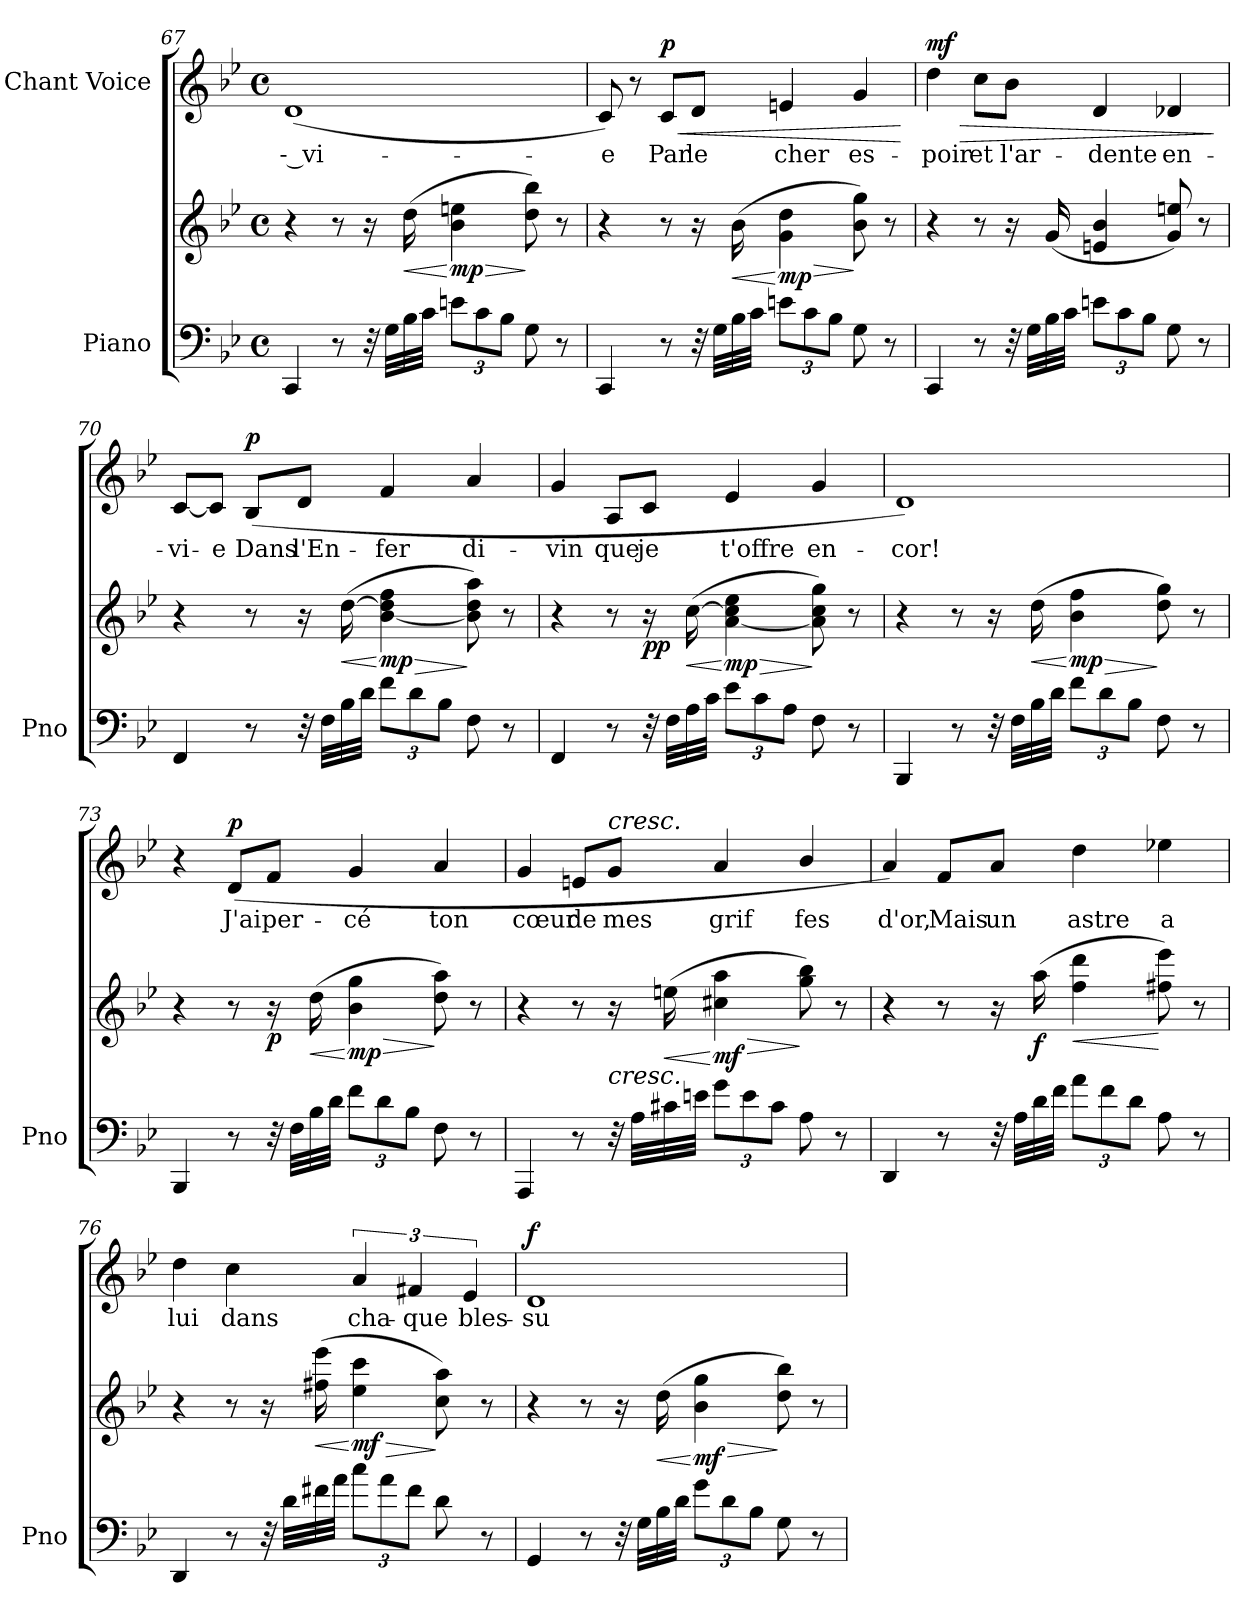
**kern	**kern	**dynam	**kern	**text	**dynam
*part2	*part2	*part2	*part1	*part1	*part1
*staff3	*staff2	*staff2/3	*staff1	*staff1	*staff1
*I"Piano	*	*	*I"Chant Voice	*	*
*I'Pno	*	*	*	*	*
!!LO:LB:g=z
*clefF4	*clefG2	*	*clefG2	*	*
*k[b-e-]	*k[b-e-]	*	*k[b-e-]	*	*
*M4/4	*M4/4	*	*M4/4	*	*
*met(c)	*met(c)	*	*met(c)	*	*
=67	=67	=67	=67	=67	=67
!	!	!	!	!LO:LY:b	!
4CC/	4r	.	(<1d	-- vi-	.
8r	8r	.	.	.	.
32r	16r	.	.	.	.
32G\LLL	.	.	.	.	.
!	!	!LO:HP:b	!	!	!
32B-\	(>16dd\	<	.	.	.
32c\JJJ	.	.	.	.	.
*Xbrackettup	*	*	*	*	*
!	!	!LO:HP:n=1:b	!	!	!
!	!	!LO:DY:n=1:b	!	!	!
12en\L	4b-\ 4een\	[ > mp	.	.	.
12c\	.	.	.	.	.
12B-\J	.	.	.	.	.
8G\	8dd\ 8bb-\)	]	.	.	.
8r	8r	.	.	.	.
=68	=68	=68	=68	=68	=68
!	!	!	!	!LO:LY:b	!
4CC/	4r	.	8c/)	-e	.
.	.	.	8r	.	.
!	!	!	!	!LO:LY:b	!LO:HP:b
!	!	!	!	!	!LO:DY:n=1:a
8r	8r	.	8c/L	Par	< p
!	!	!	!	!LO:LY:b	!
32r	16r	.	8d/J	le	.
32G\LLL	.	.	.	.	.
!	!	!LO:HP:b	!	!	!
32B-\	(>16b-\	<	.	.	.
32c\JJJ	.	.	.	.	.
!	!	!LO:HP:n=1:b	!	!LO:LY:b	!
!	!	!LO:DY:n=1:b	!	!	!
12en\L	4g\ 4dd\	[ > mp	4en/	cher	.
12c\	.	.	.	.	.
12B-\J	.	.	.	.	.
!	!	!	!	!LO:LY:b	!
8G\	8b-\ 8gg\)	]	4g/	es-	.
8r	8r	.	.	.	.
.	.	.	.	.	[
=69	=69	=69	=69	=69	=69
!	!	!	!	!LO:LY:b	!LO:HP:b
!	!	!	!	!	!LO:DY:n=1:a
4CC/	4r	.	4dd\	-poir	> mf
!	!	!	!	!LO:LY:b	!
8r	8r	.	8cc\L	et	.
!	!	!	!	!LO:LY:b	!
32r	16r	.	8b-\J	l'ar-	.
32G\LLL	.	.	.	.	.
32B-\	(<16g/	.	.	.	.
32c\JJJ	.	.	.	.	.
!	!	!	!	!LO:LY:b	!
12en\L	4en/ 4b-/	.	4d/	-dente	.
12c\	.	.	.	.	.
12B-\J	.	.	.	.	.
!	!	!	!	!LO:LY:b	!
8G\	8g/ 8een/)	.	4d-X/	en-	.
8r	8r	.	.	.	.
.	.	.	.	.	]
!!LO:PB:g=z
=70	=70	=70	=70	=70	=70
!	!	!	!	!LO:LY:b	!
4FF/	4r	.	[8c/L	-vi-	.
!	!	!	!	!LO:LY:b	!
.	.	.	8c/J]	-e	.
!	!	!	!	!LO:LY:b	!LO:DY:a
8r	8r	.	(>8B-/L	Dans	p
!	!	!	!	!LO:LY:b	!
32r	16r	.	8d/J	l'En-	.
32F\LLL	.	.	.	.	.
!	!	!LO:HP:b	!	!	!
32B-\	(>[16dd\	<	.	.	.
32d\JJJ	.	.	.	.	.
!	!	!LO:HP:n=1:b	!	!LO:LY:b	!
!	!	!LO:DY:n=1:b	!	!	!
12f\L	[4b-\ 4dd\] 4ff\	[ > mp	4f/	-fer	.
12d\	.	.	.	.	.
12B-\J	.	.	.	.	.
!	!	!	!	!LO:LY:b	!
8F\	8b-\] 8dd\ 8aa\)	]	4a/	di-	.
8r	8r	.	.	.	.
=71	=71	=71	=71	=71	=71
!	!	!	!	!LO:LY:b	!
4FF/	4r	.	4g/	-vin	.
!	!	!	!	!LO:LY:b	!
8r	8r	.	8A/L	que	.
!	!	!LO:DY:b	!	!LO:LY:b	!
32r	16r	pp	8c/J	je	.
32F\LLL	.	.	.	.	.
!	!	!LO:HP:b	!	!	!
32A\	(>[16cc\	<	.	.	.
32c\JJJ	.	.	.	.	.
!	!	!LO:HP:n=1:b	!	!LO:LY:b	!
!	!	!LO:DY:n=1:b	!	!	!
12e-\L	[4a\ 4cc\] 4ee-\	[ > mp	4e-/	t'offre	.
12c\	.	.	.	.	.
12A\J	.	.	.	.	.
!	!	!	!	!LO:LY:b	!
8F\	8a\] 8cc\ 8gg\)	]	4g/	en-	.
8r	8r	.	.	.	.
=72	=72	=72	=72	=72	=72
!	!	!	!	!LO:LY:b	!
4BBB-/	4r	.	1d)	-cor!	.
8r	8r	.	.	.	.
32r	16r	.	.	.	.
32F\LLL	.	.	.	.	.
!	!	!LO:HP:b	!	!	!
32B-\	(>16dd\	<	.	.	.
32d\JJJ	.	.	.	.	.
!	!	!LO:HP:n=1:b	!	!	!
!	!	!LO:DY:n=1:b	!	!	!
12f\L	4b-\ 4ff\	[ > mp	.	.	.
12d\	.	.	.	.	.
12B-\J	.	.	.	.	.
8F\	8dd\ 8gg\)	]	.	.	.
8r	8r	.	.	.	.
!!LO:LB:g=z
=73	=73	=73	=73	=73	=73
4BBB-/	4r	.	4r	.	.
!	!	!	!	!LO:LY:b	!LO:DY:a
8r	8r	.	(>8d/L	J'ai	p
!	!	!LO:DY:b	!	!LO:LY:b	!
32r	16r	p	8f/J	per-	.
32F\LLL	.	.	.	.	.
!	!	!LO:HP:b	!	!	!
32B-\	(>16dd\	<	.	.	.
32d\JJJ	.	.	.	.	.
!	!	!LO:HP:n=1:b	!	!LO:LY:b	!
!	!	!LO:DY:n=1:b	!	!	!
12f\L	4b-\ 4gg\	[ > mp	4g/	-cé	.
12d\	.	.	.	.	.
12B-\J	.	.	.	.	.
!	!	!	!	!LO:LY:b	!
8F\	8dd\ 8aa\)	]	4a/	ton	.
8r	8r	.	.	.	.
=74	=74	=74	=74	=74	=74
!	!	!	!	!LO:LY:b	!
4AAA/	4r	.	4g/	cœur	.
!	!	!	!	!LO:LY:b	!
8r	8r	.	8en/L	de	.
!	!	!	!LO:TX:a:i:t=cresc.	!	!
!LO:TX:a:i:t=cresc.	!	!	!	!	!
!	!	!	!	!LO:LY:b	!
32r	16r	.	8g/J	mes	.
32A\LLL	.	.	.	.	.
!	!	!LO:HP:b	!	!	!
32c#X\	(>16een\	<	.	.	.
32en\JJJ	.	.	.	.	.
!	!	!LO:HP:n=1:b	!	!LO:LY:b	!
!	!	!LO:DY:n=1:b	!	!	!
12g\L	4cc#X\ 4aa\	[ > mf	4a/	grif	.
12e\	.	.	.	.	.
12c#\J	.	.	.	.	.
!	!	!	!	!LO:LY:b	!
8A\	8gg\ 8bb-\)	]	4b-/	fes	.
8r	8r	.	.	.	.
=75	=75	=75	=75	=75	=75
!	!	!	!	!LO:LY:b	!
4DD/	4r	.	4a/)	d'or,	.
!	!	!	!	!LO:LY:b	!
8r	8r	.	8f/L	Mais	.
!	!	!	!	!LO:LY:b	!
32r	16r	.	8a/J	un	.
32A\LLL	.	.	.	.	.
!	!	!LO:DY:b	!	!	!
32d\	(>16aa\	f	.	.	.
32f\JJJ	.	.	.	.	.
!	!	!LO:HP:b	!	!LO:LY:b	!
12a\L	4ff\ 4ddd\	<	4dd\	astre	.
12f\	.	.	.	.	.
12d\J	.	.	.	.	.
!	!	!	!	!LO:LY:b	!
8A\	8ff#X\ 8eee-\)	[	4ee-X\	a	.
8r	8r	.	.	.	.
!!LO:LB:g=z
=76	=76	=76	=76	=76	=76
!	!	!	!	!LO:LY:b	!
4DD/	4r	.	4dd\	lui	.
!	!	!	!	!LO:LY:b	!
8r	8r	.	4cc\	dans	.
32r	16r	.	.	.	.
32d\LLL	.	.	.	.	.
!	!	!LO:HP:b	!	!	!
32f#X\	(>16ff#X\ 16eee-\	<	.	.	.
32a\JJJ	.	.	.	.	.
!	!	!LO:HP:n=1:b	!	!LO:LY:b	!
!	!	!LO:DY:n=1:b	!	!	!
12cc\L	4ee-\ 4ccc\	[ > mf	6a/	cha-	.
12a\	.	.	.	.	.
!	!	!	!	!LO:LY:b	!
12f#\J	.	.	6f#X/	-que	.
8d\	8cc\ 8aa\)	]	.	.	.
!	!	!	!	!LO:LY:b	!
.	.	.	6e-/	bles-	.
8r	8r	.	.	.	.
=77	=77	=77	=77	=77	=77
!	!	!	!	!LO:LY:b	!LO:DY:a
4GG/	4r	.	1d	-su-	f
8r	8r	.	.	.	.
32r	16r	.	.	.	.
32G\LLL	.	.	.	.	.
!	!	!LO:HP:b	!	!	!
32B-\	(>16dd\	<	.	.	.
32d\JJJ	.	.	.	.	.
!	!	!LO:HP:n=1:b	!	!	!
!	!	!LO:DY:n=1:b	!	!	!
12g\L	4b-\ 4gg\	[ > mf	.	.	.
12d\	.	.	.	.	.
12B-\J	.	.	.	.	.
8G\	8dd\ 8bb-\)	]	.	.	.
8r	8r	.	.	.	.
=	=	=	=	=	=
*-	*-	*-	*-	*-	*-
